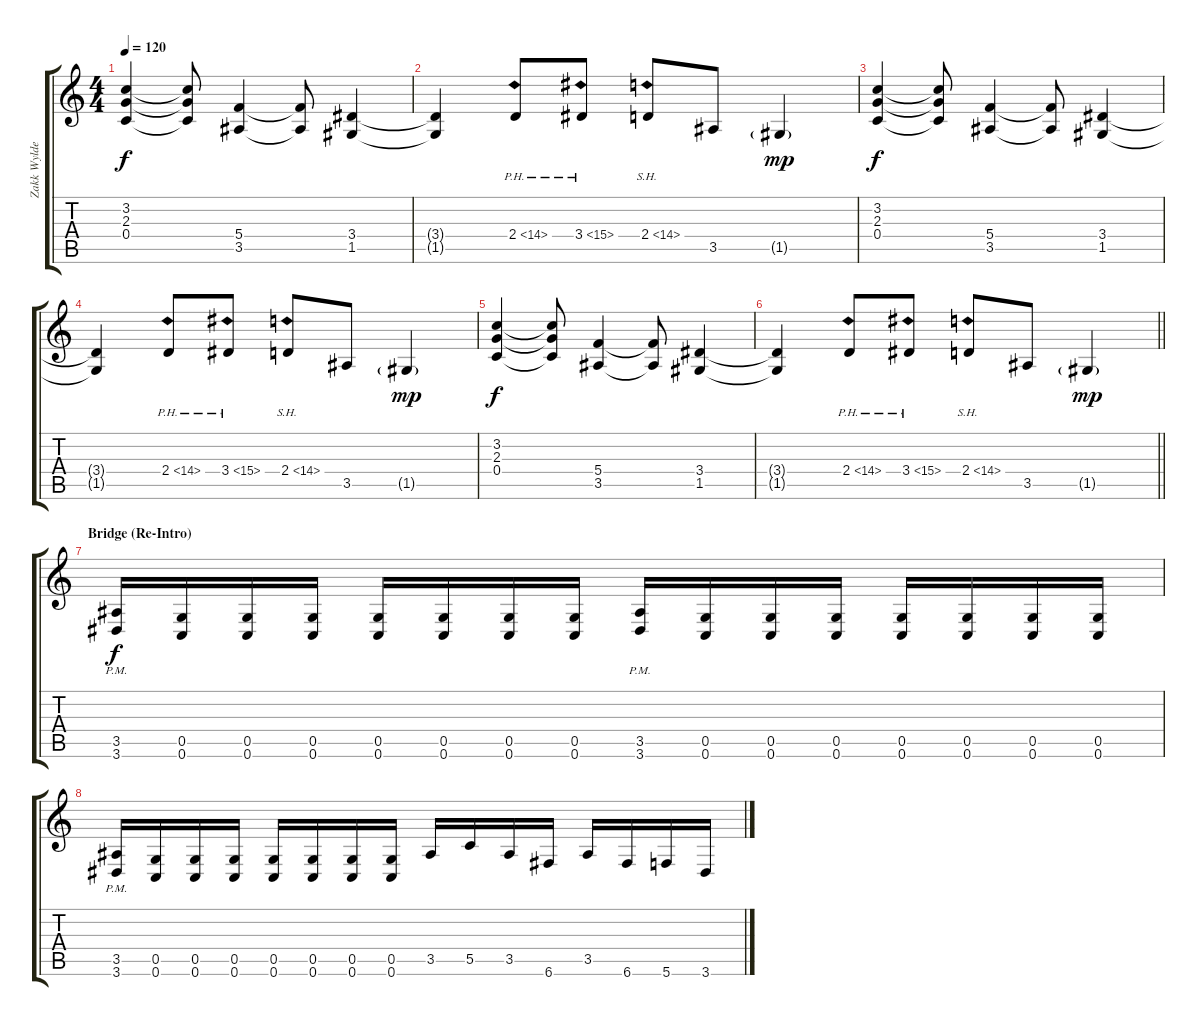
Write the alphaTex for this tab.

\track ("Zakk Wylde" "Zakk Wylde") {instrument distortionguitar}
\staff {score tabs}
\tuning (D4 A3 F3 C3 G2 C2) {hide}
\ts (4 4)
\tempo 120
\clef g2
\ks c
(3.2 2.3 0.4).4{dy f} (3.2{t} 2.3{t} 0.4{t}).8 (5.4 3.5).4 (5.4{t} 3.5{t}).8 (3.4 1.5).4 |
(3.4{t} 1.5{t}).4 2.4{ph 12}.8 3.4{ph 12}.8 2.4{sh 12}.8 3.5.8 1.5{g}.4{dy mp} |
(3.2 2.3 0.4).4{dy f} (3.2{t} 2.3{t} 0.4{t}).8 (5.4 3.5).4 (5.4{t} 3.5{t}).8 (3.4 1.5).4 |
(3.4{t} 1.5{t}).4 2.4{ph 12}.8 3.4{ph 12}.8 2.4{sh 12}.8 3.5.8 1.5{g}.4{dy mp} |
(3.2 2.3 0.4).4{dy f} (3.2{t} 2.3{t} 0.4{t}).8 (5.4 3.5).4 (5.4{t} 3.5{t}).8 (3.4 1.5).4 |
\barLineRight lightlight
(3.4{t} 1.5{t}).4 2.4{ph 12}.8 3.4{ph 12}.8 2.4{sh 12}.8 3.5.8 1.5{g}.4{dy mp} |
\section ("" "Bridge (Re-Intro)")
(3.5{pm} 3.6{pm}).16{dy f} (0.5 0.6).16 (0.5 0.6).16 (0.5 0.6).16 (0.5 0.6).16 (0.5 0.6).16 (0.5 0.6).16 (0.5 0.6).16 (3.5{pm} 3.6{pm}).16 (0.5 0.6).16 (0.5 0.6).16 (0.5 0.6).16 (0.5 0.6).16 (0.5 0.6).16 (0.5 0.6).16 (0.5 0.6).16 |
(3.5{pm} 3.6{pm}).16 (0.5 0.6).16 (0.5 0.6).16 (0.5 0.6).16 (0.5 0.6).16 (0.5 0.6).16 (0.5 0.6).16 (0.5 0.6).16 3.5.16 5.5.16 3.5.16 6.6.16 3.5.16 6.6.16 5.6.16 3.6.16
